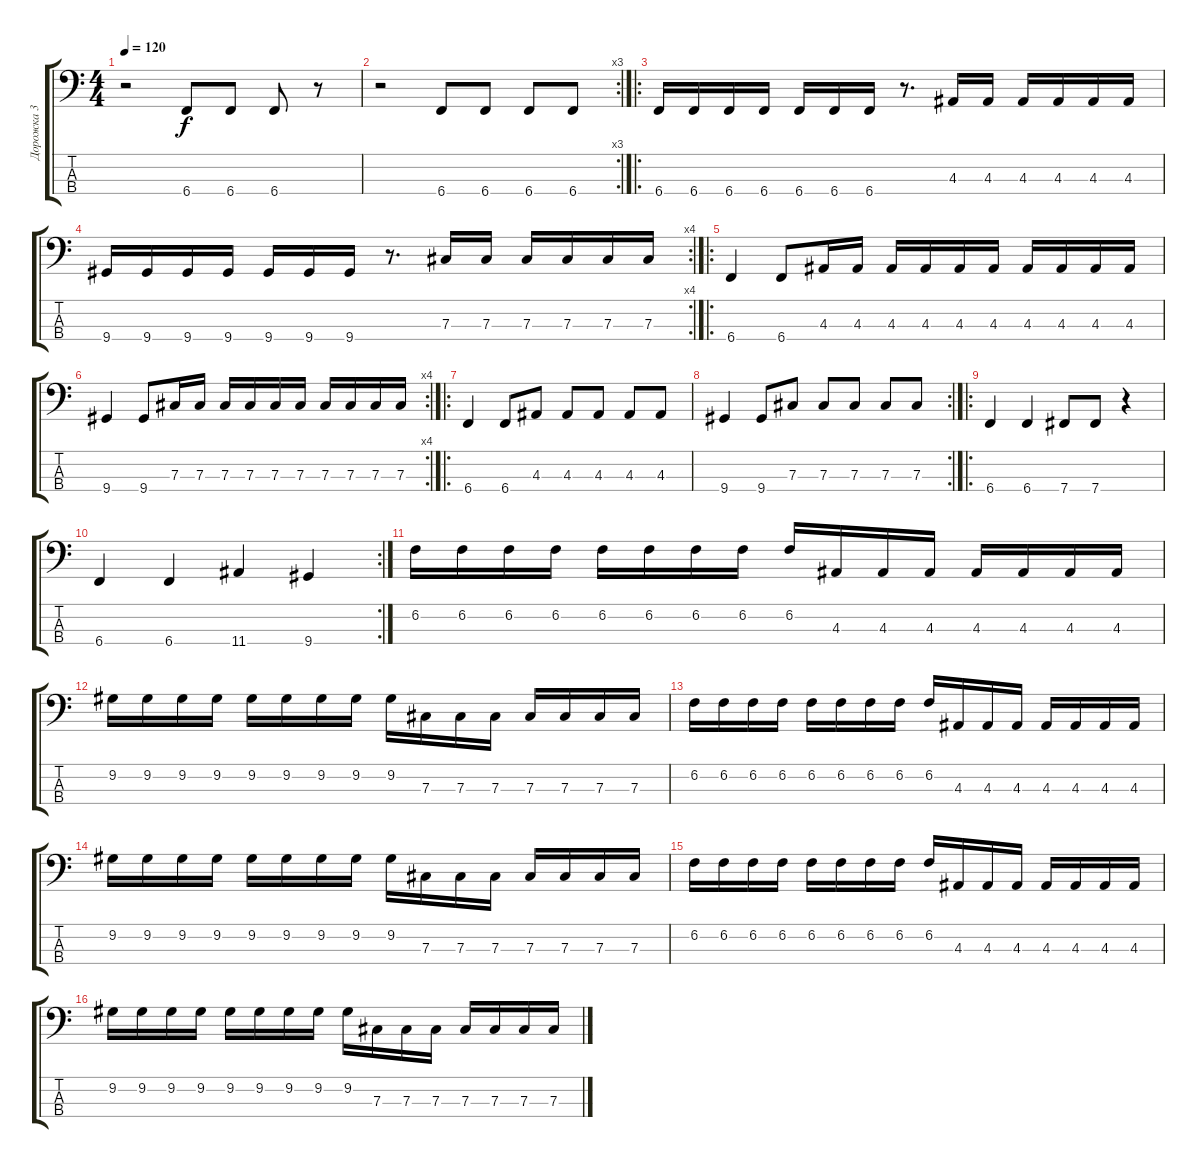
\track ("Дорожка 3" "Дорожка 3") {instrument electricbassfinger}
\staff {score tabs}
\tuning (E2 B1 Gb1 B0) {hide}
\ts (4 4)
\tempo 120
\clef f4
\ks c
r.2{dy f} 6.4.8 6.4.8 6.4.8 r.8 |
\rc 3
r.2 6.4.8 6.4.8 6.4.8 6.4.8 |
\ro
6.4.16 6.4.16 6.4.16 6.4.16 6.4.16 6.4.16 6.4.16 r.8{d} 4.3.16 4.3.16 4.3.16 4.3.16 4.3.16 4.3.16 |
\rc 4
9.4.16 9.4.16 9.4.16 9.4.16 9.4.16 9.4.16 9.4.16 r.8{d} 7.3.16 7.3.16 7.3.16 7.3.16 7.3.16 7.3.16 |
\ro
6.4.4 6.4.8 4.3.16 4.3.16 4.3.16 4.3.16 4.3.16 4.3.16 4.3.16 4.3.16 4.3.16 4.3.16 |
\rc 4
9.4.4 9.4.8 7.3.16 7.3.16 7.3.16 7.3.16 7.3.16 7.3.16 7.3.16 7.3.16 7.3.16 7.3.16 |
\ro
6.4.4 6.4.8 4.3.8 4.3.8 4.3.8 4.3.8 4.3.8 |
\rc 2
9.4.4 9.4.8 7.3.8 7.3.8 7.3.8 7.3.8 7.3.8 |
\ro
6.4.4 6.4.4 7.4.8 7.4.8 r.4 |
\rc 2
6.4.4 6.4.4 11.4.4 9.4.4 |
6.2.16 6.2.16 6.2.16 6.2.16 6.2.16 6.2.16 6.2.16 6.2.16 6.2.16 4.3.16 4.3.16 4.3.16 4.3.16 4.3.16 4.3.16 4.3.16 |
9.2.16 9.2.16 9.2.16 9.2.16 9.2.16 9.2.16 9.2.16 9.2.16 9.2.16 7.3.16 7.3.16 7.3.16 7.3.16 7.3.16 7.3.16 7.3.16 |
6.2.16 6.2.16 6.2.16 6.2.16 6.2.16 6.2.16 6.2.16 6.2.16 6.2.16 4.3.16 4.3.16 4.3.16 4.3.16 4.3.16 4.3.16 4.3.16 |
9.2.16 9.2.16 9.2.16 9.2.16 9.2.16 9.2.16 9.2.16 9.2.16 9.2.16 7.3.16 7.3.16 7.3.16 7.3.16 7.3.16 7.3.16 7.3.16 |
6.2.16 6.2.16 6.2.16 6.2.16 6.2.16 6.2.16 6.2.16 6.2.16 6.2.16 4.3.16 4.3.16 4.3.16 4.3.16 4.3.16 4.3.16 4.3.16 |
9.2.16 9.2.16 9.2.16 9.2.16 9.2.16 9.2.16 9.2.16 9.2.16 9.2.16 7.3.16 7.3.16 7.3.16 7.3.16 7.3.16 7.3.16 7.3.16
